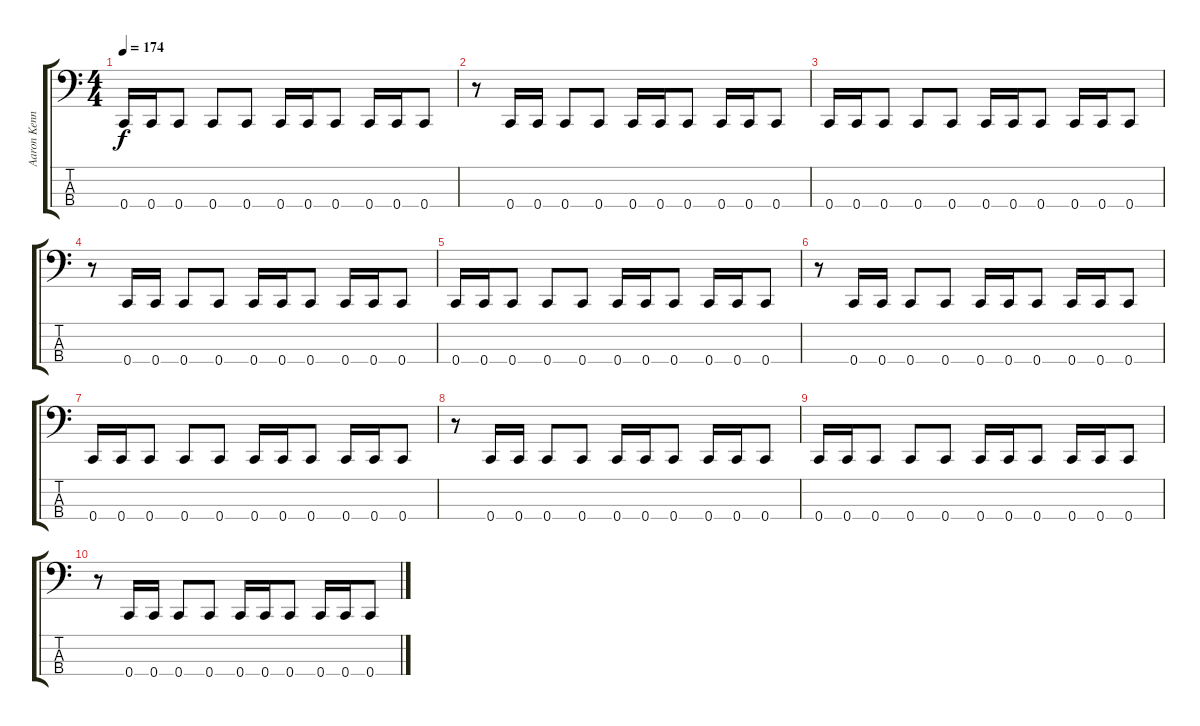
\track ("Aaron Kennedy (Bass 2001-?)" "Aaron Kenn") {instrument electricbasspick}
\staff {score tabs}
\tuning (F2 C2 G1 C1) {hide}
\ts (4 4)
\tempo 174
\clef f4
\ks c
0.4.16{dy f} 0.4.16 0.4.8 0.4.8 0.4.8 0.4.16 0.4.16 0.4.8 0.4.16 0.4.16 0.4.8 |
r.8 0.4.16 0.4.16 0.4.8 0.4.8 0.4.16 0.4.16 0.4.8 0.4.16 0.4.16 0.4.8 |
0.4.16 0.4.16 0.4.8 0.4.8 0.4.8 0.4.16 0.4.16 0.4.8 0.4.16 0.4.16 0.4.8 |
r.8 0.4.16 0.4.16 0.4.8 0.4.8 0.4.16 0.4.16 0.4.8 0.4.16 0.4.16 0.4.8 |
0.4.16 0.4.16 0.4.8 0.4.8 0.4.8 0.4.16 0.4.16 0.4.8 0.4.16 0.4.16 0.4.8 |
r.8 0.4.16 0.4.16 0.4.8 0.4.8 0.4.16 0.4.16 0.4.8 0.4.16 0.4.16 0.4.8 |
0.4.16 0.4.16 0.4.8 0.4.8 0.4.8 0.4.16 0.4.16 0.4.8 0.4.16 0.4.16 0.4.8 |
r.8 0.4.16 0.4.16 0.4.8 0.4.8 0.4.16 0.4.16 0.4.8 0.4.16 0.4.16 0.4.8 |
0.4.16 0.4.16 0.4.8 0.4.8 0.4.8 0.4.16 0.4.16 0.4.8 0.4.16 0.4.16 0.4.8 |
r.8 0.4.16 0.4.16 0.4.8 0.4.8 0.4.16 0.4.16 0.4.8 0.4.16 0.4.16 0.4.8
